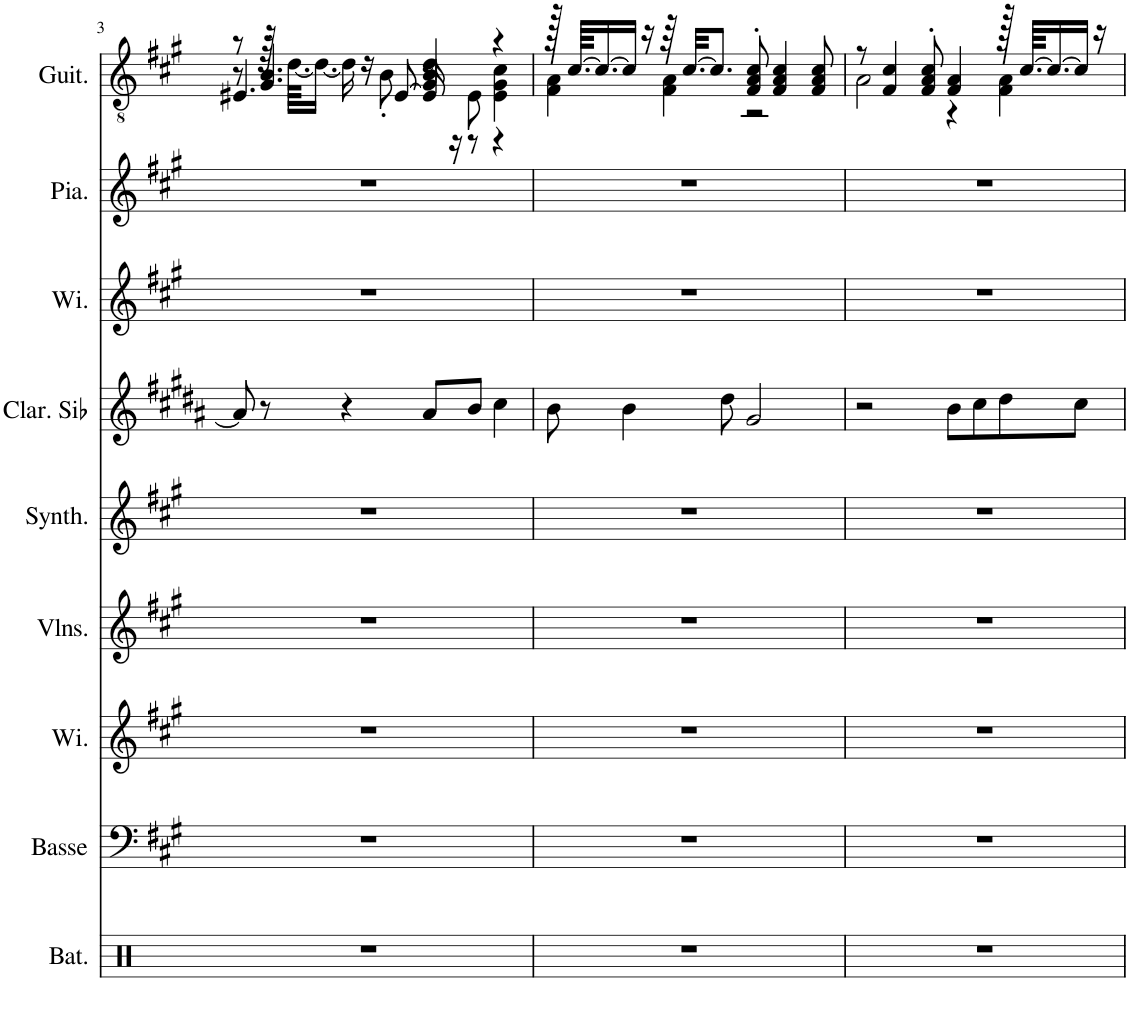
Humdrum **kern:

**kern	**kern	**kern	**kern	**kern	**kern	**kern	**kern	**kern
*part9	*part8	*part7	*part6	*part5	*part4	*part3	*part2	*part1
*staff9	*staff8	*staff7	*staff6	*staff5	*staff4	*staff3	*staff2	*staff1
*I"Batterie, Drums	*I"Basse acoustique	*I"Winds, Flute	*I"Violons, String Ensemble 1	*I"Synthétiseur Pad, Pad 1 (new age)	*I"Clarinette en Sib	*I"Winds, Flute	*I"Piano	*I"Guitare classique
*I'Bat.	*I'Basse	*I'Wi.	*I'Vlns.	*I'Synth.	*I'Clar. Sib	*I'Wi.	*I'Pia.	*I'Guit.
!!LO:PB:g=z
*clefX	*clefF4	*clefG2	*clefG2	*clefG2	*clefG2	*clefG2	*clefG2	*clefGv2
*	*Trd7c12	*	*	*	*Trd1c2	*	*	*
*k[]	*k[f#c#g#]	*k[f#c#g#]	*k[f#c#g#]	*k[f#c#g#]	*k[f#c#g#d#a#]	*k[f#c#g#]	*k[f#c#g#]	*k[f#c#g#]
*M4/4	*M4/4	*M4/4	*M4/4	*M4/4	*M4/4	*M4/4	*M4/4	*M4/4
=3	=3	=3	=3	=3	=3	=3	=3	=3
*	*	*	*	*	*	*	*	*^
*	*	*	*	*	*	*	*	*	*^
1r	1r	1r	1r	1r	8a#/]	1r	1r	8r	8r	4.E#X/
.	.	.	.	.	8r	.	.	4.G#/' 4.B/'	128r	.
.	.	.	.	.	.	.	.	.	[64.d\KKLL	.
.	.	.	.	.	.	.	.	.	16.d\JJ_	.
.	.	.	.	.	4r	.	.	.	16d\]	.
.	.	.	.	.	.	.	.	.	16r	.
.	.	.	.	.	.	.	.	.	8B'\	[8E#/
.	.	.	.	.	8a#/L	.	.	4G#/ 4B/ 4d/	8r	16E#/]
.	.	.	.	.	.	.	.	.	.	16r
.	.	.	.	.	8b/J	.	.	.	8E#'\	8r
.	.	.	.	.	4cc#\	.	.	4r	4E#\ 4G#\ 4c#\	4r
*	*	*	*	*	*	*	*	*	*v	*v
=4	=4	=4	=4	=4	=4	=4	=4	=4	=4
1r	1r	1r	1r	1r	8b\	1r	1r	128r	4F#\ 4A\
.	.	.	.	.	.	.	.	[64.c#/KKLL	.
.	.	.	.	.	.	.	.	16.c#/_	.
.	.	.	.	.	4b\	.	.	16c#/JJ]	.
.	.	.	.	.	.	.	.	16r	.
.	.	.	.	.	.	.	.	64r	4F#\ 4A\
.	.	.	.	.	.	.	.	[32.c#/KKL	.
.	.	.	.	.	.	.	.	8.c#/J]	.
.	.	.	.	.	8dd#\	.	.	.	.
.	.	.	.	.	2g#/	.	.	8F#/' 8A/' 8c#/'	2r
.	.	.	.	.	.	.	.	4F#/ 4A/ 4c#/	.
.	.	.	.	.	.	.	.	8F#/ 8A/ 8c#/	.
=5	=5	=5	=5	=5	=5	=5	=5	=5	=5
1r	1r	1r	1r	1r	2r	1r	1r	8r	2A\
.	.	.	.	.	.	.	.	4F#/ 4c#/	.
.	.	.	.	.	.	.	.	8F#/' 8A/' 8c#/'	.
.	.	.	.	.	8b\L	.	.	4F#/ 4A/	4r
.	.	.	.	.	8cc#\	.	.	.	.
.	.	.	.	.	8dd#\	.	.	128r	4F#\ 4A\
.	.	.	.	.	.	.	.	[64.c#/KKLL	.
.	.	.	.	.	.	.	.	16.c#/_	.
.	.	.	.	.	8cc#\J	.	.	16c#/JJ]	.
.	.	.	.	.	.	.	.	16r	.
*	*	*	*	*	*	*	*	*v	*v
=	=	=	=	=	=	=	=	=
*-	*-	*-	*-	*-	*-	*-	*-	*-
